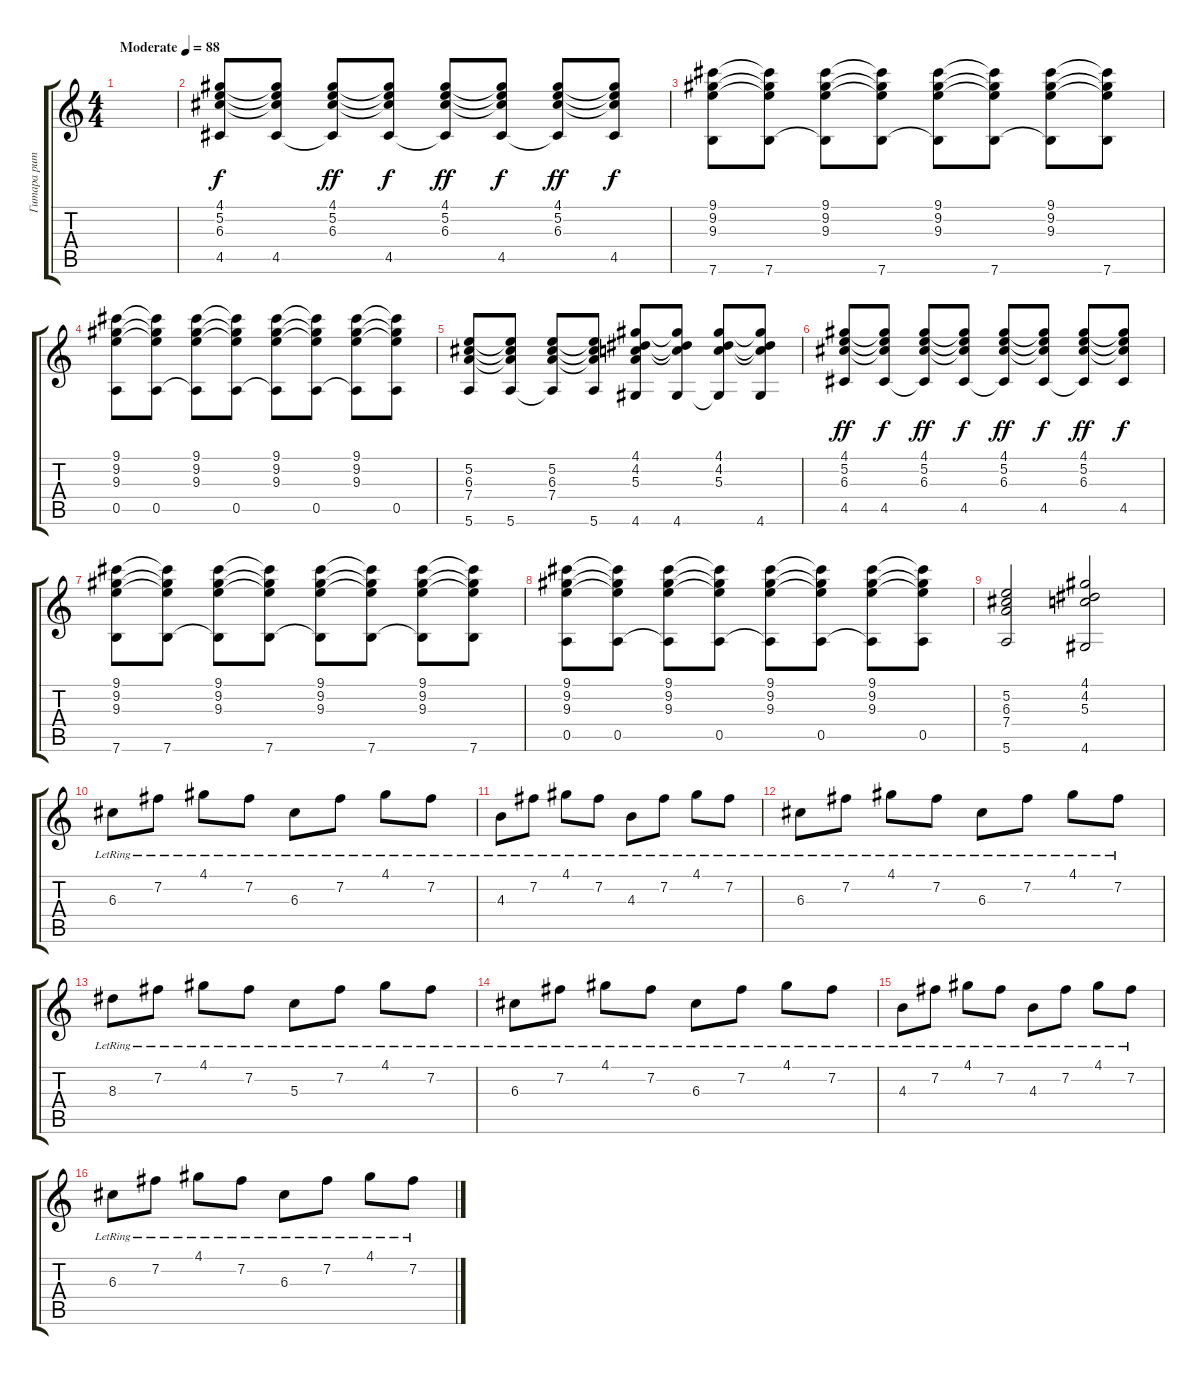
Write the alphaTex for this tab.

\track ("Гитара ритм" "Гитара рит") {instrument electricguitarjazz}
\staff {score tabs}
\tuning (E4 B3 G3 D3 A2 E2) {hide}
\ts (4 4)
\tempo (88 "Moderate")
\clef g2
\ks c
|
(4.1 5.2 6.3 4.5).8 (4.1{t} 5.2{t} 6.3{t} 4.5).8{dy f} (4.1 5.2 6.3 4.5{t}).8{dy ff} (4.1{t} 5.2{t} 6.3{t} 4.5).8{dy f} (4.1 5.2 6.3 4.5{t}).8{dy ff} (4.1{t} 5.2{t} 6.3{t} 4.5).8{dy f} (4.1 5.2 6.3 4.5{t}).8{dy ff} (4.1{t} 5.2{t} 6.3{t} 4.5).8{dy f} |
(9.1 9.2 9.3 7.6).8 (9.1{t} 9.2{t} 9.3{t} 7.6).8 (9.1 9.2 9.3 7.6{t}).8 (9.1{t} 9.2{t} 9.3{t} 7.6).8 (9.1 9.2 9.3 7.6{t}).8 (9.1{t} 9.2{t} 9.3{t} 7.6).8 (9.1 9.2 9.3 7.6{t}).8 (9.1{t} 9.2{t} 9.3{t} 7.6).8 |
(9.1 9.2 9.3 0.5).8 (9.1{t} 9.2{t} 9.3{t} 0.5).8 (9.1 9.2 9.3 0.5{t}).8 (9.1{t} 9.2{t} 9.3{t} 0.5).8 (9.1 9.2 9.3 0.5{t}).8 (9.1{t} 9.2{t} 9.3{t} 0.5).8 (9.1 9.2 9.3 0.5{t}).8 (9.1{t} 9.2{t} 9.3{t} 0.5).8 |
(5.2 6.3 7.4 5.6).8 (5.2{t} 6.3{t} 7.4{t} 5.6).8 (5.2 6.3 7.4 5.6{t}).8 (5.2{t} 6.3{t} 7.4{t} 5.6).8 (4.1 4.2 5.3 7.4{t} 4.6).8 (4.1{t} 4.2{t} 5.3{t} 4.6).8 (4.1 4.2 5.3 4.6{t}).8 (4.1{t} 4.2{t} 5.3{t} 4.6).8 |
(4.1 5.2 6.3 4.5).8{dy ff} (4.1{t} 5.2{t} 6.3{t} 4.5).8{dy f} (4.1 5.2 6.3 4.5{t}).8{dy ff} (4.1{t} 5.2{t} 6.3{t} 4.5).8{dy f} (4.1 5.2 6.3 4.5{t}).8{dy ff} (4.1{t} 5.2{t} 6.3{t} 4.5).8{dy f} (4.1 5.2 6.3 4.5{t}).8{dy ff} (4.1{t} 5.2{t} 6.3{t} 4.5).8{dy f} |
(9.1 9.2 9.3 7.6).8 (9.1{t} 9.2{t} 9.3{t} 7.6).8 (9.1 9.2 9.3 7.6{t}).8 (9.1{t} 9.2{t} 9.3{t} 7.6).8 (9.1 9.2 9.3 7.6{t}).8 (9.1{t} 9.2{t} 9.3{t} 7.6).8 (9.1 9.2 9.3 7.6{t}).8 (9.1{t} 9.2{t} 9.3{t} 7.6).8 |
(9.1 9.2 9.3 0.5).8 (9.1{t} 9.2{t} 9.3{t} 0.5).8 (9.1 9.2 9.3 0.5{t}).8 (9.1{t} 9.2{t} 9.3{t} 0.5).8 (9.1 9.2 9.3 0.5{t}).8 (9.1{t} 9.2{t} 9.3{t} 0.5).8 (9.1 9.2 9.3 0.5{t}).8 (9.1{t} 9.2{t} 9.3{t} 0.5).8 |
(5.2 6.3 7.4 5.6).2 (4.1 4.2 5.3 4.6).2 |
6.3{lr}.8{volume 14} 7.2{lr}.8 4.1{lr}.8 7.2{lr}.8 6.3{lr}.8 7.2{lr}.8 4.1{lr}.8 7.2{lr}.8 |
4.3{lr}.8 7.2{lr}.8 4.1{lr}.8 7.2{lr}.8 4.3{lr}.8 7.2{lr}.8 4.1{lr}.8 7.2{lr}.8 |
6.3{lr}.8 7.2{lr}.8 4.1{lr}.8 7.2{lr}.8 6.3{lr}.8 7.2{lr}.8 4.1{lr}.8 7.2{lr}.8 |
8.3{lr}.8 7.2{lr}.8 4.1{lr}.8 7.2{lr}.8 5.3{lr}.8 7.2{lr}.8 4.1{lr}.8 7.2{lr}.8 |
6.3{lr}.8 7.2{lr}.8 4.1{lr}.8 7.2{lr}.8 6.3{lr}.8 7.2{lr}.8 4.1{lr}.8 7.2{lr}.8 |
4.3{lr}.8 7.2{lr}.8 4.1{lr}.8 7.2{lr}.8 4.3{lr}.8 7.2{lr}.8 4.1{lr}.8 7.2{lr}.8 |
6.3{lr}.8 7.2{lr}.8 4.1{lr}.8 7.2{lr}.8 6.3{lr}.8 7.2{lr}.8 4.1{lr}.8 7.2{lr}.8
